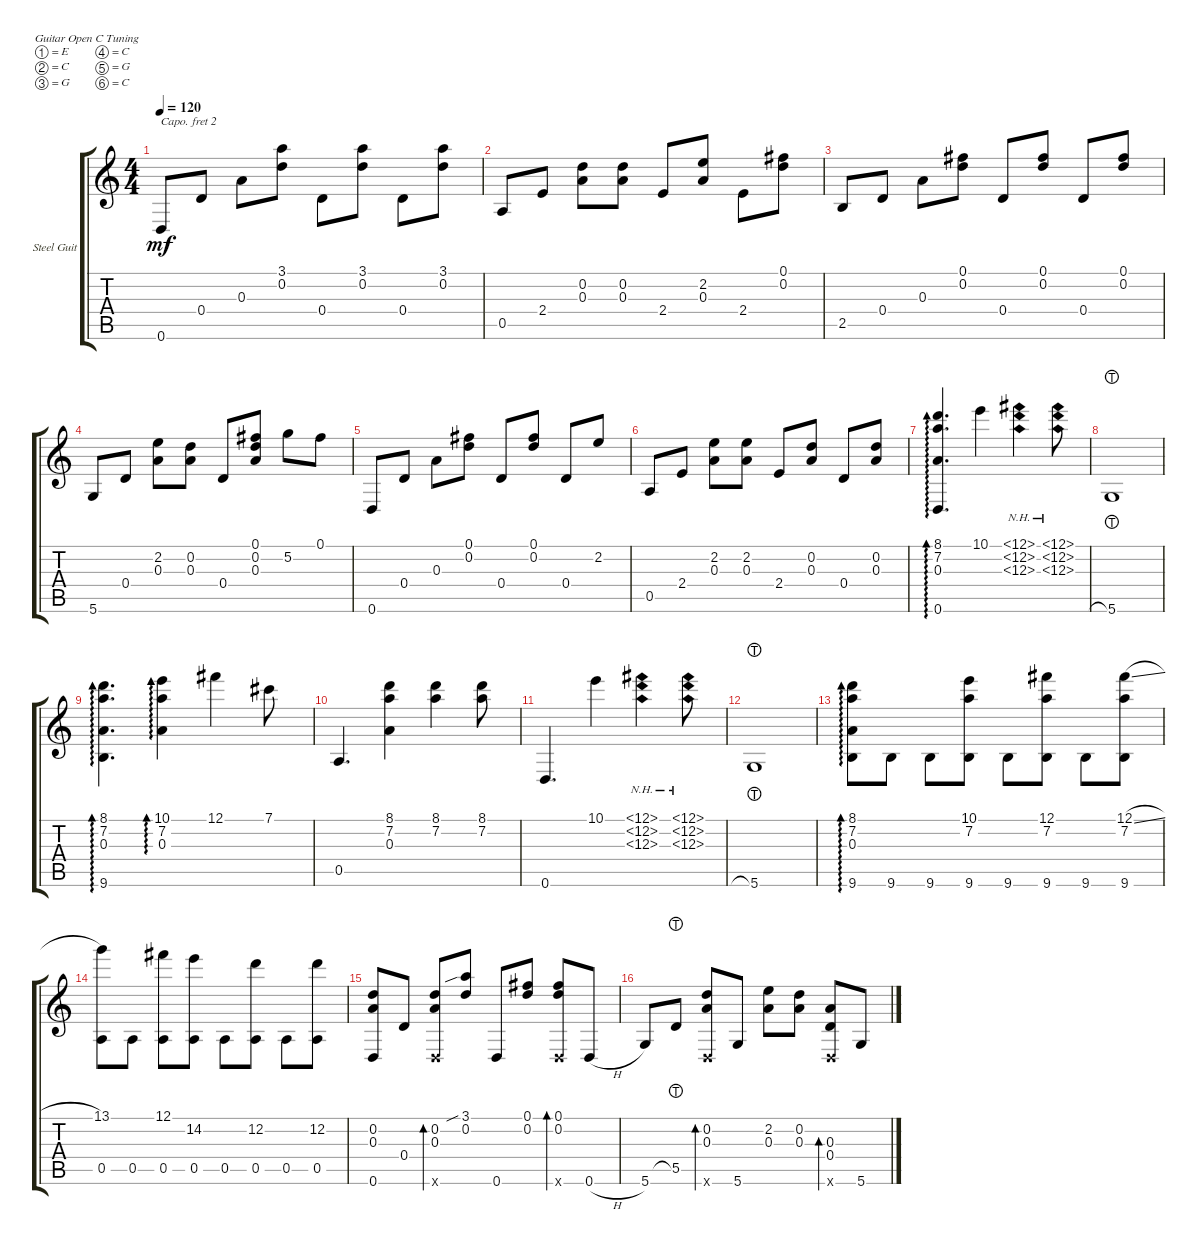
\defaultSystemsLayout 4
\bracketExtendMode groupsimilarinstruments
\firstSystemTrackNameOrientation horizontal
\otherSystemsTrackNameOrientation horizontal
\track ("Steel Guitar" "Steel Guit") {instrument acousticguitarsteel}
\staff {score tabs}
\capo 2
\tuning (E4 C4 G3 C3 G2 C2)
\ts (4 4)
\tempo 120
\clef g2
\ks c
0.6.8{dy mf} 0.4.8 0.3.8 (0.2 3.1).8 0.4.8 (0.2 3.1).8 0.4.8 (0.2 3.1).8 |
0.5.8 2.4.8 (0.2 0.3).8 (0.3 0.2).8 2.4.8 (0.3 2.2).8 2.4.8 (0.2 0.1).8 |
2.5.8 0.4.8 0.3.8 (0.1 0.2).8 0.4.8 (0.2 0.1).8 0.4.8 (0.2 0.1).8 |
5.6.8 0.4.8 (0.3 2.2).8 (0.2 0.3).8 0.4.8 (0.3 0.2 0.1).8 5.2.8 0.1.8 |
0.6.8 0.4.8 0.3.8 (0.2 0.1).8 0.4.8 (0.2 0.1).8 0.4.8 2.2.8 |
0.5.8 2.4.8 (0.3 2.2).8 (2.2 0.3).8 2.4.8 (0.3 0.2).8 0.4.8 (0.3 0.2).8 |
(7.2 8.1 0.3 0.6).4{d ad 0} 10.1.4 (12.1{nh} 12.2{nh} 12.3{nh}).4 (12.1{nh} 12.2{nh} 12.3{nh}).8 |
5.6{lht}.1 |
(9.6 7.2 8.1 0.3).4{d ad 0} (7.2 10.1 0.3).4{ad 0} 12.1.4 7.1.8 |
0.5.4{d} (0.3 7.2 8.1).4 (7.2 8.1).4 (8.1 7.2).8 |
0.6.4{d} 10.1.4 (12.1{nh} 12.2{nh} 12.3{nh}).4 (12.1{nh} 12.2{nh} 12.3{nh}).8 |
5.6{lht}.1 |
(9.6 7.2 8.1 0.3).8{ad 0} 9.6.8 9.6.8 (9.6 7.2 10.1).8 9.6.8 (9.6 12.1 7.2).8 9.6.8 (9.6 12.1{sl} 7.2).8 |
(13.1 0.5).8 0.5.8 (0.5 12.1).8 (0.5 14.2).8 0.5.8 (0.5 12.2).8 0.5.8 (0.5 12.2).8 |
(0.2 0.3 0.6).8 0.4.8 (0.3 0.2 0.6{x}).8{bd 30} (3.1{sib} 0.2).8 0.6.8 (0.2 0.1).8 (0.2 0.1 0.6{x}).8{bd 30} 0.6{h}.8 |
5.6.8 5.5{lht}.8 (0.3 0.2 0.6{x}).8{bd 30} 5.6.8 (0.3 2.2).8 (0.2 0.3).8 (0.3 0.6{x} 0.4).8{bd 30} 5.6.8
